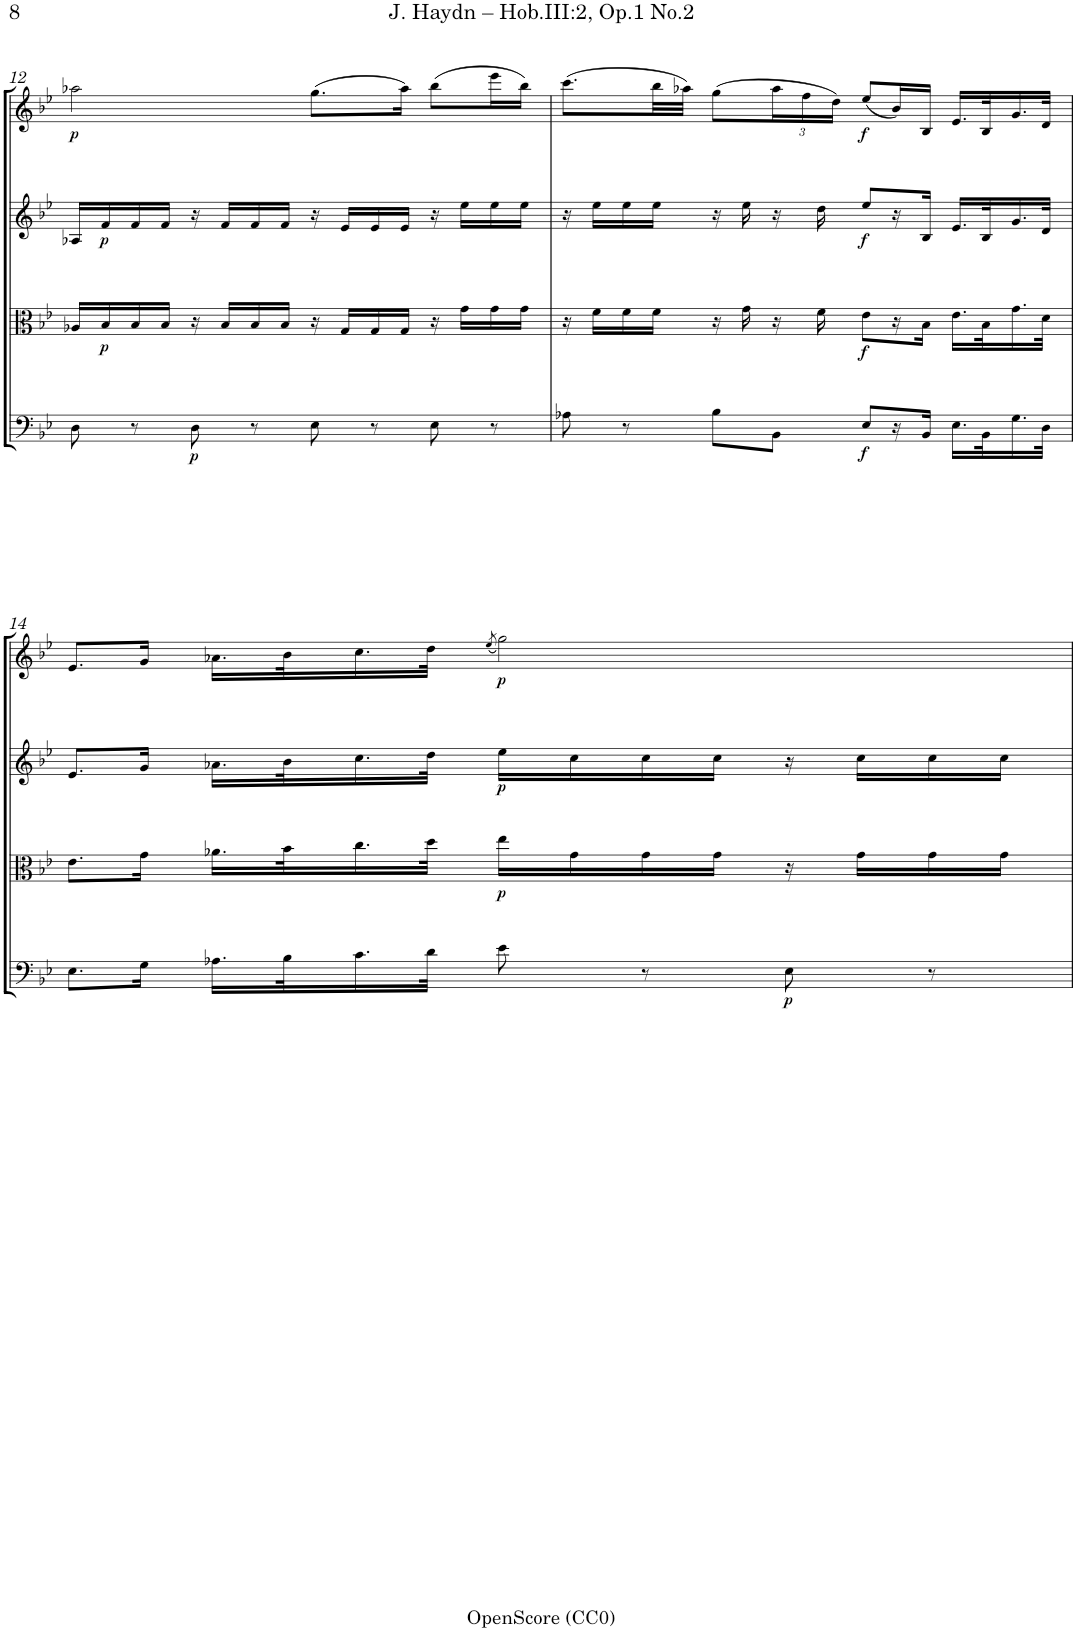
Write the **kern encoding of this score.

**kern	**dynam	**kern	**dynam	**kern	**dynam	**kern	**dynam
*part4	*part4	*part3	*part3	*part2	*part2	*part1	*part1
*staff4	*staff4	*staff3	*staff3	*staff2	*staff2	*staff1	*staff1
*I"Violoncello	*	*I"Viola	*	*I"Violin 2	*	*I"Violin 1	*
*I'Vc	*	*I'Vla	*	*I'Vln	*	*I'Vln	*
!!LO:PB:g=z
*clefF4	*	*clefC3	*	*clefG2	*	*clefG2	*
*k[b-e-]	*	*k[b-e-]	*	*k[b-e-]	*	*k[b-e-]	*
*M4/4	*	*M4/4	*	*M4/4	*	*M4/4	*
*met(c)	*	*met(c)	*	*met(c)	*	*met(c)	*
=12	=12	=12	=12	=12	=12	=12	=12
!	!	!	!	!	!	!	!LO:DY:b
8D\	.	16A-X/LL	.	16A-X/LL	.	2aa-X\	p
!	!	!	!LO:DY:b	!	!LO:DY:b	!	!
.	.	16B-'/	p	16f'/	p	.	.
8r	.	16B-'/	.	16f'/	.	.	.
.	.	16B-'/JJ	.	16f'/JJ	.	.	.
!	!LO:DY:b	!	!	!	!	!	!
8D\	p	16r	.	16r	.	.	.
.	.	16B-'/LL	.	16f'/LL	.	.	.
8r	.	16B-'/	.	16f'/	.	.	.
.	.	16B-'/JJ	.	16f'/JJ	.	.	.
8E-\	.	16r	.	16r	.	(8.gg\L	.
.	.	16G'/LL	.	16e-'/LL	.	.	.
8r	.	16G'/	.	16e-'/	.	.	.
.	.	16G'/JJ	.	16e-'/JJ	.	16aa-\Jk)	.
8E-\	.	16r	.	16r	.	(8bb-\L	.
.	.	16g'\LL	.	16ee-'\LL	.	.	.
8r	.	16g'\	.	16ee-'\	.	16eee-\L	.
.	.	16g'\JJ	.	16ee-'\JJ	.	16bb-\JJ)	.
=13	=13	=13	=13	=13	=13	=13	=13
8A-X\	.	16r	.	16r	.	(8.ccc\L	.
.	.	16f'\LL	.	16ee-'\LL	.	.	.
8r	.	16f'\	.	16ee-'\	.	.	.
.	.	16f'\JJ	.	16ee-'\JJ	.	32bb-\LL	.
.	.	.	.	.	.	32aa-X\JJJ)	.
8B-\L	.	16r	.	16r	.	(8gg\L	.
.	.	16g\	.	16ee-\	.	.	.
*	*	*	*	*	*	*Xbrackettup	*
8BB-\J	.	16r	.	16r	.	24aa-\L	.
.	.	.	.	.	.	24ff\	.
.	.	16f\	.	16dd\	.	.	.
.	.	.	.	.	.	24dd\JJ)	.
!	!LO:DY:b	!	!LO:DY:b	!	!LO:DY:b	!	!LO:DY:b
8E-/L	f	8e-\L	f	8ee-/L	f	(8ee-/L	f
16r	.	16r	.	16r	.	16b-/L)	.
16BB-/JJ	.	16B-\JJ	.	16B-/JJ	.	16B-/JJ	.
16.E-\LL	.	16.e-\LL	.	16.e-/LL	.	16.e-/LL	.
32BB-\K	.	32B-\K	.	32B-/K	.	32B-/K	.
16.G\	.	16.g\	.	16.g/	.	16.g/	.
32D\JJk	.	32d\JJk	.	32d/JJk	.	32d/JJk	.
!!LO:LB:g=z
=14	=14	=14	=14	=14	=14	=14	=14
8.E-\L	.	8.e-\L	.	8.e-/L	.	8.e-/L	.
16G\Jk	.	16g\Jk	.	16g/Jk	.	16g/Jk	.
16.A-X\LL	.	16.a-X\LL	.	16.a-X\LL	.	16.a-X\LL	.
32B-\K	.	32b-\K	.	32b-\K	.	32b-\K	.
16.c\	.	16.cc\	.	16.cc\	.	16.cc\	.
32d\JJk	.	32dd\JJk	.	32dd\JJk	.	32dd\JJk	.
.	.	.	.	.	.	(8qee-/	.
!	!	!	!LO:DY:b	!	!LO:DY:b	!	!LO:DY:b
8e-\	.	16ee-\LL	p	16ee-\LL	p	2gg\)	p
.	.	16g'\	.	16cc'\	.	.	.
8r	.	16g'\	.	16cc'\	.	.	.
.	.	16g'\JJ	.	16cc'\JJ	.	.	.
!	!LO:DY:b	!	!	!	!	!	!
8E-\	p	16r	.	16r	.	.	.
.	.	16g'\LL	.	16cc'\LL	.	.	.
8r	.	16g'\	.	16cc'\	.	.	.
.	.	16g'\JJ	.	16cc'\JJ	.	.	.
=	=	=	=	=	=	=	=
*-	*-	*-	*-	*-	*-	*-	*-
